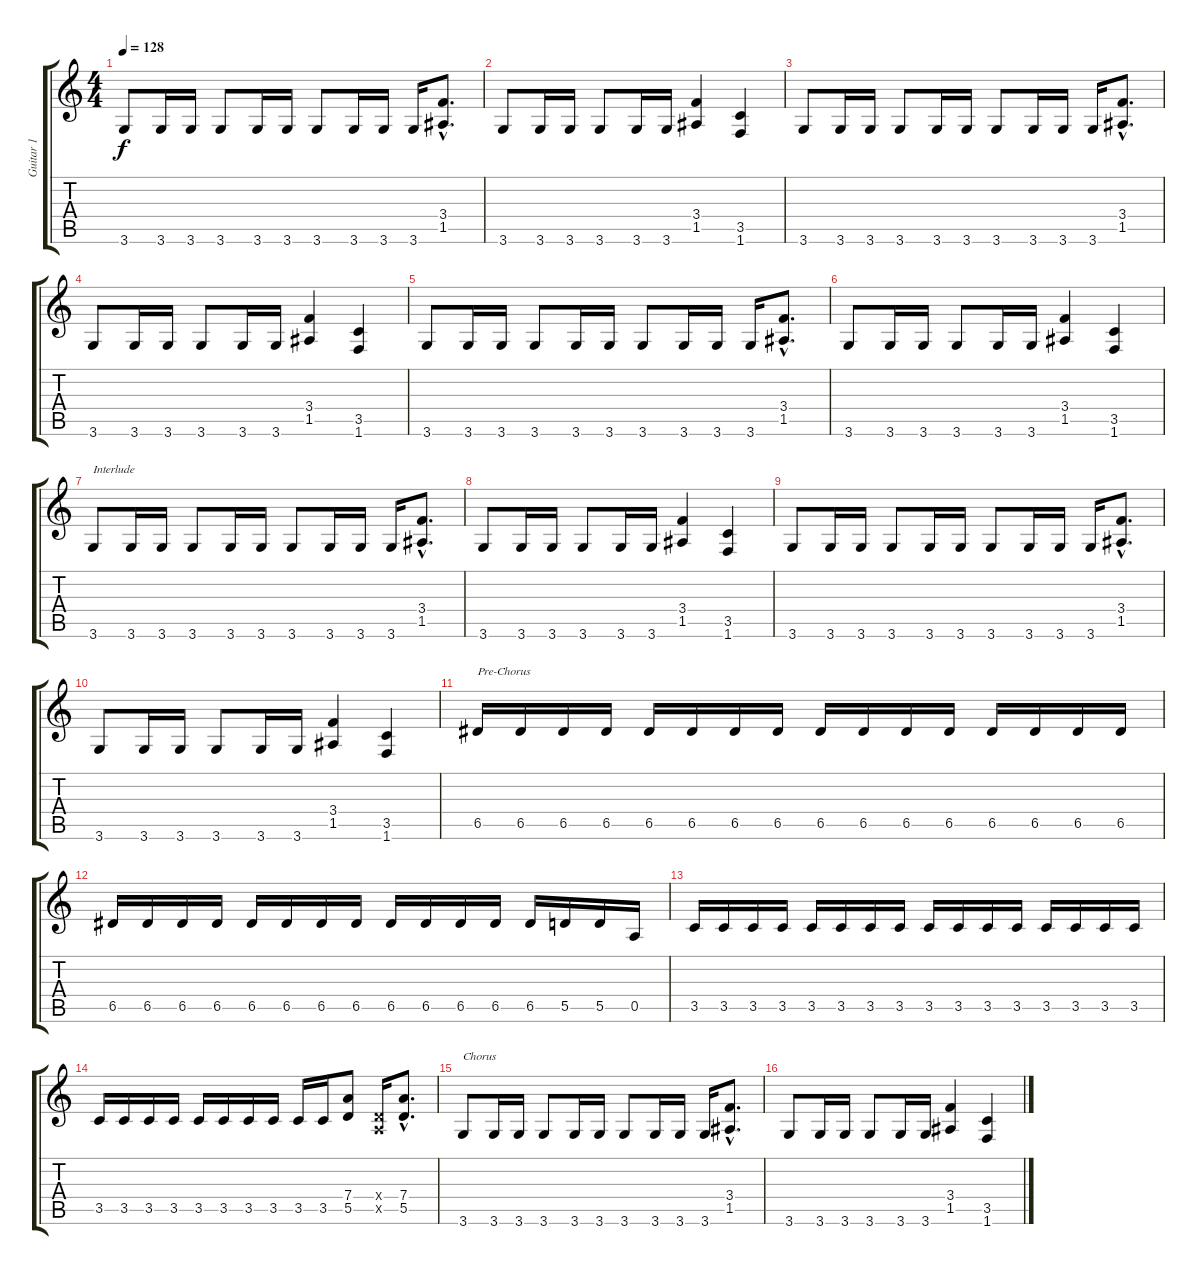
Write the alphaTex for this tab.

\track ("Guitar 1" "Guitar 1") {instrument distortionguitar}
\staff {score tabs}
\tuning (E4 B3 G3 D3 A2 E2) {hide}
\ts (4 4)
\tempo 128
\clef g2
\ks c
3.6.8{dy f} 3.6.16 3.6.16 3.6.8 3.6.16 3.6.16 3.6.8 3.6.16 3.6.16 3.6.16 (3.4{hac} 1.5{hac}).8{d} |
3.6.8 3.6.16 3.6.16 3.6.8 3.6.16 3.6.16 (3.4 1.5).4 (3.5 1.6).4 |
3.6.8 3.6.16 3.6.16 3.6.8 3.6.16 3.6.16 3.6.8 3.6.16 3.6.16 3.6.16 (3.4{hac} 1.5{hac}).8{d} |
3.6.8 3.6.16 3.6.16 3.6.8 3.6.16 3.6.16 (3.4 1.5).4 (3.5 1.6).4 |
3.6.8 3.6.16 3.6.16 3.6.8 3.6.16 3.6.16 3.6.8 3.6.16 3.6.16 3.6.16 (3.4{hac} 1.5{hac}).8{d} |
3.6.8 3.6.16 3.6.16 3.6.8 3.6.16 3.6.16 (3.4 1.5).4 (3.5 1.6).4 |
3.6.8{txt "Interlude"} 3.6.16 3.6.16 3.6.8 3.6.16 3.6.16 3.6.8 3.6.16 3.6.16 3.6.16 (3.4{hac} 1.5{hac}).8{d} |
3.6.8 3.6.16 3.6.16 3.6.8 3.6.16 3.6.16 (3.4 1.5).4 (3.5 1.6).4 |
3.6.8 3.6.16 3.6.16 3.6.8 3.6.16 3.6.16 3.6.8 3.6.16 3.6.16 3.6.16 (3.4{hac} 1.5{hac}).8{d} |
3.6.8 3.6.16 3.6.16 3.6.8 3.6.16 3.6.16 (3.4 1.5).4 (3.5 1.6).4 |
6.5.16{txt "Pre-Chorus"} 6.5.16 6.5.16 6.5.16 6.5.16 6.5.16 6.5.16 6.5.16 6.5.16 6.5.16 6.5.16 6.5.16 6.5.16 6.5.16 6.5.16 6.5.16 |
6.5.16 6.5.16 6.5.16 6.5.16 6.5.16 6.5.16 6.5.16 6.5.16 6.5.16 6.5.16 6.5.16 6.5.16 6.5.16 5.5.16 5.5.16 0.5.16 |
3.5.16 3.5.16 3.5.16 3.5.16 3.5.16 3.5.16 3.5.16 3.5.16 3.5.16 3.5.16 3.5.16 3.5.16 3.5.16 3.5.16 3.5.16 3.5.16 |
3.5.16 3.5.16 3.5.16 3.5.16 3.5.16 3.5.16 3.5.16 3.5.16 3.5.16 3.5.16 (7.4 5.5).8 (0.4{x} 0.5{x}).16 (7.4{hac} 5.5{hac}).8{d} |
3.6.8{txt "Chorus"} 3.6.16 3.6.16 3.6.8 3.6.16 3.6.16 3.6.8 3.6.16 3.6.16 3.6.16 (3.4{hac} 1.5{hac}).8{d} |
3.6.8 3.6.16 3.6.16 3.6.8 3.6.16 3.6.16 (3.4 1.5).4 (3.5 1.6).4
